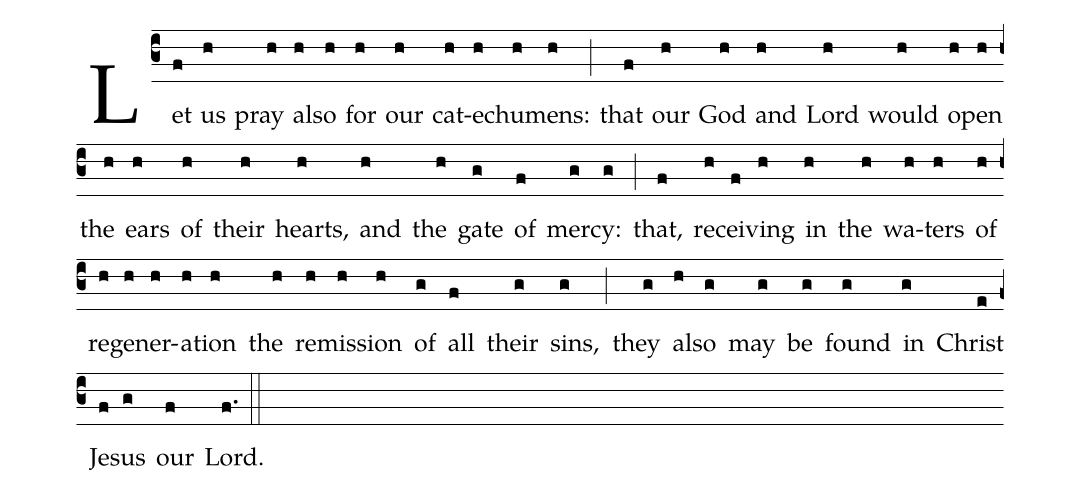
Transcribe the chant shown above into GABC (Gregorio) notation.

%%
(c3)Let(f) us(h) pray(h) al(h)so(h) for(h) our(h) cat(h)e(h)chu(h)mens:(h) (;) that(f) our(h) God(h) and(h) Lord(h) would(h) o(h)pen(h) the(h) ears(h) of(h) their(h) hearts,(h) and(h) the(h) gate(g) of(f) mer(g)cy:(g) (;) that,(f) re(h)ceiv(f)ing(h) in(h) the(h) wa(h)ters(h) of(h) re(h)gen(h)er(h)a(h)tion(h) the(h) re(h)mis(h)sion(h) of(g) all(f) their(g) sins,(g) (;) they(g) al(h)so(g) may(g) be(g) found(g) in(g) Christ(e) Je(f)sus(g) our(f) Lord.(f.) (::)
